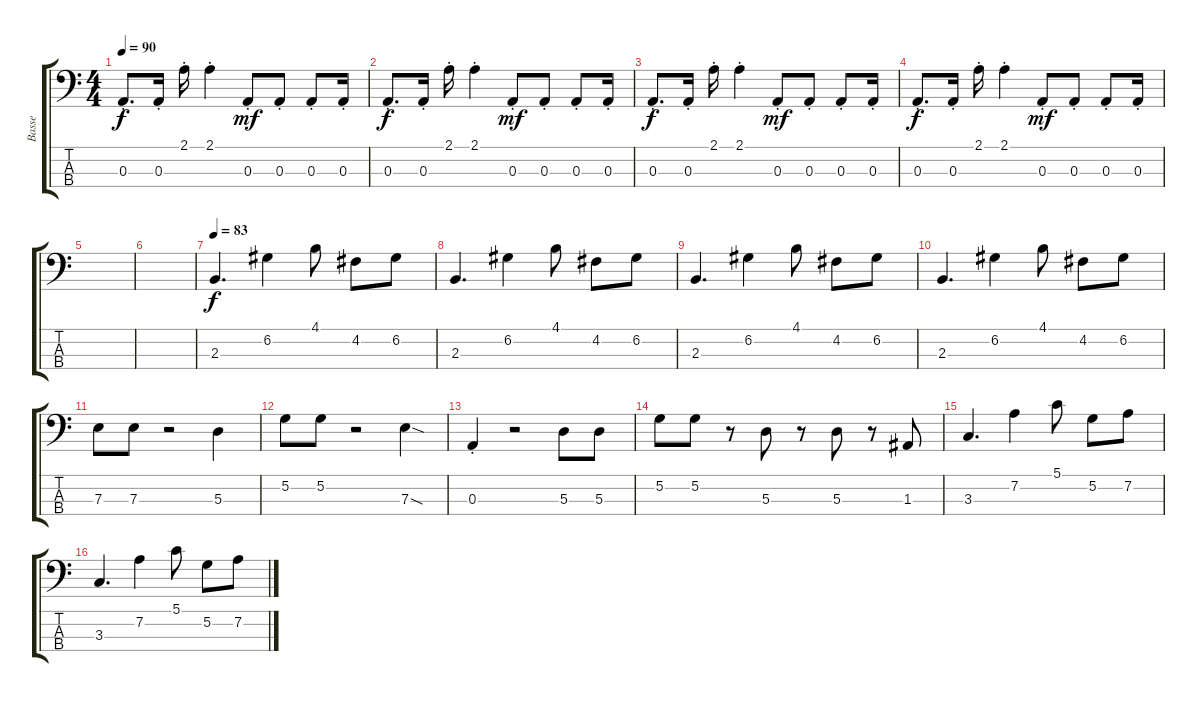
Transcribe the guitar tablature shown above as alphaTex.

\track ("Basse" "Basse") {instrument electricbassfinger}
\staff {score tabs}
\tuning (G2 D2 A1 E1) {hide}
\ts (4 4)
\tempo 90
\clef f4
\ks c
0.3{st}.8{d dy f instrument electricbassfinger} 0.3{st}.16 2.1{st}.16 2.1{st}.4 0.3{st}.8{dy mf} 0.3{st}.8 0.3{st}.8 0.3{st}.16 |
0.3{st}.8{d dy f} 0.3{st}.16 2.1{st}.16 2.1{st}.4 0.3{st}.8{dy mf} 0.3{st}.8 0.3{st}.8 0.3{st}.16 |
0.3{st}.8{d dy f} 0.3{st}.16 2.1{st}.16 2.1{st}.4 0.3{st}.8{dy mf} 0.3{st}.8 0.3{st}.8 0.3{st}.16 |
0.3{st}.8{d dy f} 0.3{st}.16 2.1{st}.16 2.1{st}.4 0.3{st}.8{dy mf} 0.3{st}.8 0.3{st}.8 0.3{st}.16 |
|
|
\tempo 83
2.3.4{d dy f volume 11} 6.2.4 4.1.8 4.2.8 6.2.8 |
2.3.4{d} 6.2.4 4.1.8 4.2.8 6.2.8 |
2.3.4{d} 6.2.4 4.1.8 4.2.8 6.2.8 |
2.3.4{d} 6.2.4 4.1.8 4.2.8 6.2.8 |
7.3.8 7.3.8 r.2 5.3.4 |
5.2.8 5.2.8 r.2 7.3{sod}.4 |
0.3{st}.4 r.2 5.3.8 5.3.8 |
5.2.8 5.2.8 r.8 5.3.8 r.8 5.3.8 r.8 1.3.8 |
3.3.4{d} 7.2.4 5.1.8 5.2.8 7.2.8 |
3.3.4{d} 7.2.4 5.1.8 5.2.8 7.2.8
